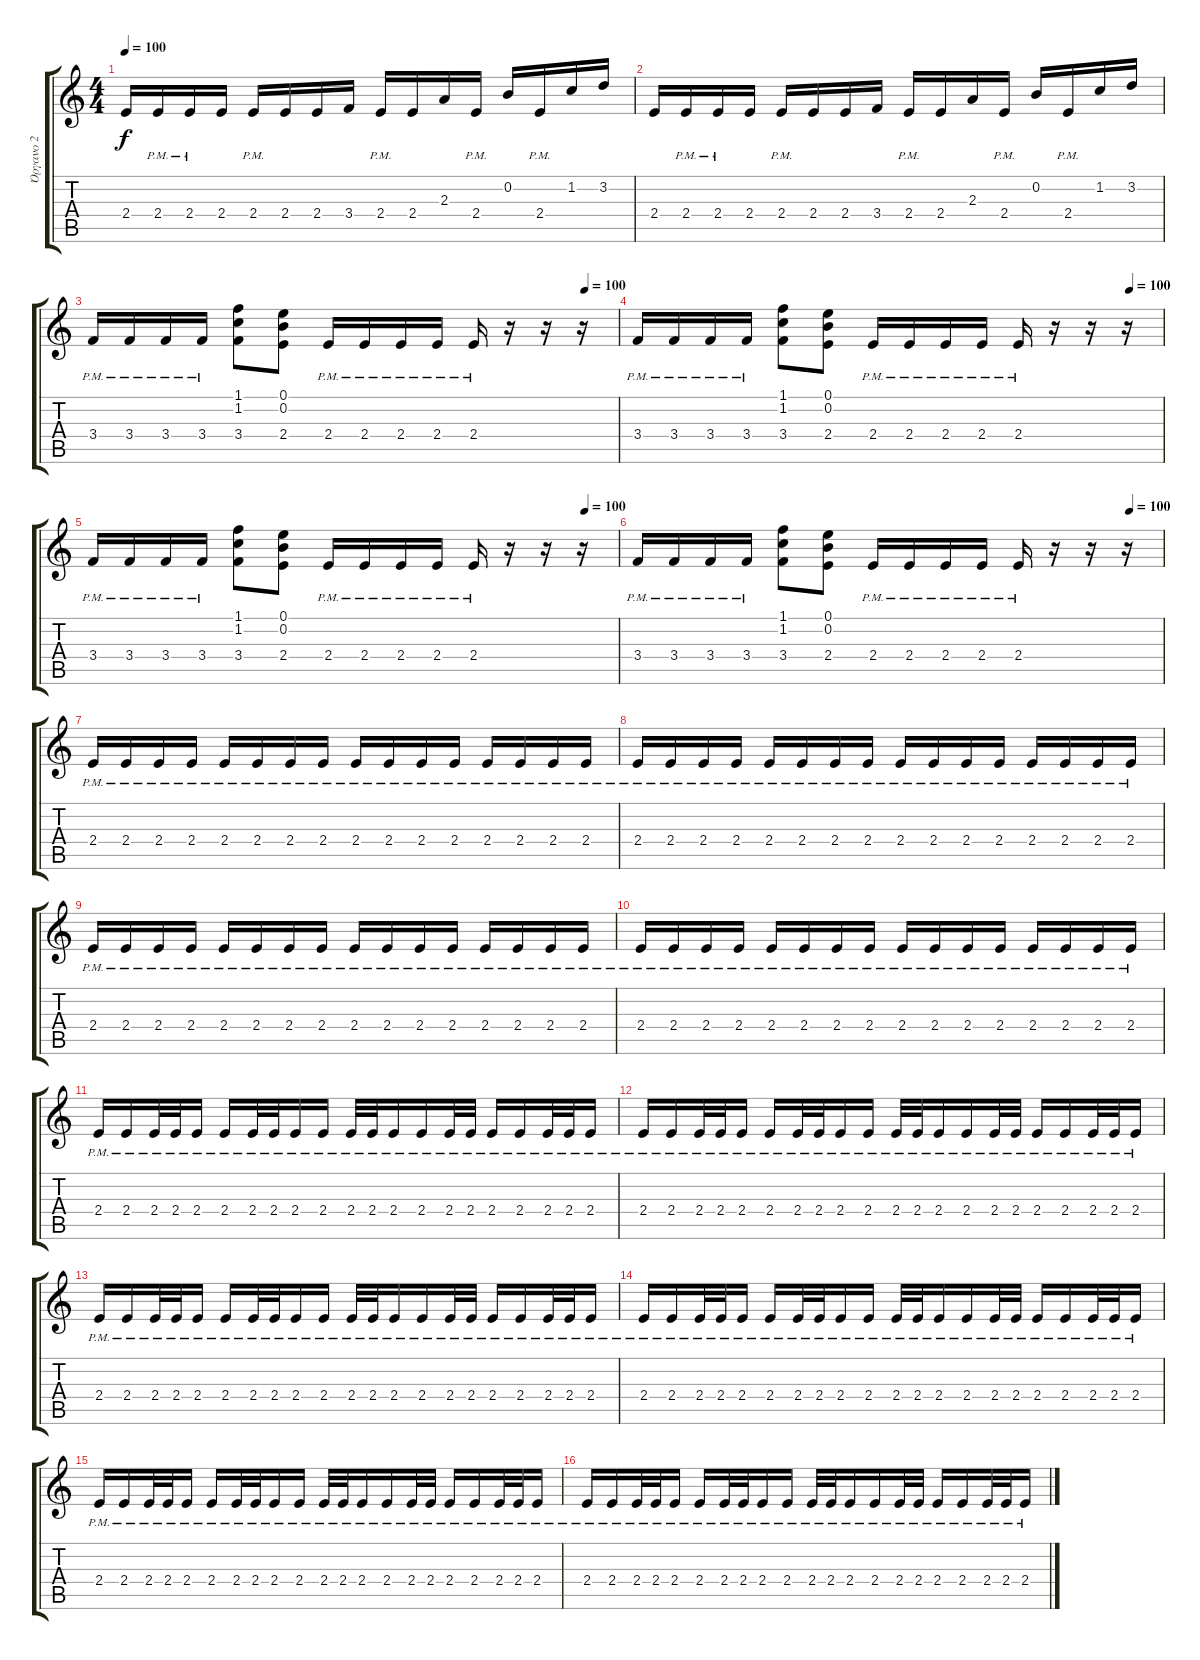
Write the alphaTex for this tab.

\track ("Όργανο 2" "Όργανο 2") {instrument distortionguitar}
\staff {score tabs}
\tuning (E4 B3 G3 D3 A2 E2) {hide}
\ts (4 4)
\tempo 100
\clef g2
\ks c
2.4.16{dy f} 2.4{pm}.16 2.4{pm}.16 2.4.16 2.4{pm}.16 2.4.16 2.4.16 3.4.16 2.4{pm}.16 2.4.16 2.3.16 2.4{pm}.16 0.2.16 2.4{pm}.16 1.2.16 3.2.16 |
2.4.16 2.4{pm}.16 2.4{pm}.16 2.4.16 2.4{pm}.16 2.4.16 2.4.16 3.4.16 2.4{pm}.16 2.4.16 2.3.16 2.4{pm}.16 0.2.16 2.4{pm}.16 1.2.16 3.2.16 |
\tempo (100 0.9375)
3.4{pm}.16 3.4{pm}.16 3.4{pm}.16 3.4{pm}.16 (1.1 1.2 3.4).8 (0.1 0.2 2.4).8 2.4{pm}.16 2.4{pm}.16 2.4{pm}.16 2.4{pm}.16 2.4{pm}.16 r.16 r.16 r.16 |
\tempo (100 0.9375)
3.4{pm}.16 3.4{pm}.16 3.4{pm}.16 3.4{pm}.16 (1.1 1.2 3.4).8 (0.1 0.2 2.4).8 2.4{pm}.16 2.4{pm}.16 2.4{pm}.16 2.4{pm}.16 2.4{pm}.16 r.16 r.16 r.16 |
\tempo (100 0.9375)
3.4{pm}.16 3.4{pm}.16 3.4{pm}.16 3.4{pm}.16 (1.1 1.2 3.4).8 (0.1 0.2 2.4).8 2.4{pm}.16 2.4{pm}.16 2.4{pm}.16 2.4{pm}.16 2.4{pm}.16 r.16 r.16 r.16 |
\tempo (100 0.9375)
3.4{pm}.16 3.4{pm}.16 3.4{pm}.16 3.4{pm}.16 (1.1 1.2 3.4).8 (0.1 0.2 2.4).8 2.4{pm}.16 2.4{pm}.16 2.4{pm}.16 2.4{pm}.16 2.4{pm}.16 r.16 r.16 r.16 |
2.4{pm}.16 2.4{pm}.16 2.4{pm}.16 2.4{pm}.16 2.4{pm}.16 2.4{pm}.16 2.4{pm}.16 2.4{pm}.16 2.4{pm}.16 2.4{pm}.16 2.4{pm}.16 2.4{pm}.16 2.4{pm}.16 2.4{pm}.16 2.4{pm}.16 2.4{pm}.16 |
2.4{pm}.16 2.4{pm}.16 2.4{pm}.16 2.4{pm}.16 2.4{pm}.16 2.4{pm}.16 2.4{pm}.16 2.4{pm}.16 2.4{pm}.16 2.4{pm}.16 2.4{pm}.16 2.4{pm}.16 2.4{pm}.16 2.4{pm}.16 2.4{pm}.16 2.4{pm}.16 |
2.4{pm}.16 2.4{pm}.16 2.4{pm}.16 2.4{pm}.16 2.4{pm}.16 2.4{pm}.16 2.4{pm}.16 2.4{pm}.16 2.4{pm}.16 2.4{pm}.16 2.4{pm}.16 2.4{pm}.16 2.4{pm}.16 2.4{pm}.16 2.4{pm}.16 2.4{pm}.16 |
2.4{pm}.16 2.4{pm}.16 2.4{pm}.16 2.4{pm}.16 2.4{pm}.16 2.4{pm}.16 2.4{pm}.16 2.4{pm}.16 2.4{pm}.16 2.4{pm}.16 2.4{pm}.16 2.4{pm}.16 2.4{pm}.16 2.4{pm}.16 2.4{pm}.16 2.4{pm}.16 |
2.4{pm}.16 2.4{pm}.16 2.4{pm}.32 2.4{pm}.32 2.4{pm}.16 2.4{pm}.16 2.4{pm}.32 2.4{pm}.32 2.4{pm}.16 2.4{pm}.16 2.4{pm}.32 2.4{pm}.32 2.4{pm}.16 2.4{pm}.16 2.4{pm}.32 2.4{pm}.32 2.4{pm}.16 2.4{pm}.16 2.4{pm}.32 2.4{pm}.32 2.4{pm}.16 |
2.4{pm}.16 2.4{pm}.16 2.4{pm}.32 2.4{pm}.32 2.4{pm}.16 2.4{pm}.16 2.4{pm}.32 2.4{pm}.32 2.4{pm}.16 2.4{pm}.16 2.4{pm}.32 2.4{pm}.32 2.4{pm}.16 2.4{pm}.16 2.4{pm}.32 2.4{pm}.32 2.4{pm}.16 2.4{pm}.16 2.4{pm}.32 2.4{pm}.32 2.4{pm}.16 |
2.4{pm}.16 2.4{pm}.16 2.4{pm}.32 2.4{pm}.32 2.4{pm}.16 2.4{pm}.16 2.4{pm}.32 2.4{pm}.32 2.4{pm}.16 2.4{pm}.16 2.4{pm}.32 2.4{pm}.32 2.4{pm}.16 2.4{pm}.16 2.4{pm}.32 2.4{pm}.32 2.4{pm}.16 2.4{pm}.16 2.4{pm}.32 2.4{pm}.32 2.4{pm}.16 |
2.4{pm}.16 2.4{pm}.16 2.4{pm}.32 2.4{pm}.32 2.4{pm}.16 2.4{pm}.16 2.4{pm}.32 2.4{pm}.32 2.4{pm}.16 2.4{pm}.16 2.4{pm}.32 2.4{pm}.32 2.4{pm}.16 2.4{pm}.16 2.4{pm}.32 2.4{pm}.32 2.4{pm}.16 2.4{pm}.16 2.4{pm}.32 2.4{pm}.32 2.4{pm}.16 |
2.4{pm}.16 2.4{pm}.16 2.4{pm}.32 2.4{pm}.32 2.4{pm}.16 2.4{pm}.16 2.4{pm}.32 2.4{pm}.32 2.4{pm}.16 2.4{pm}.16 2.4{pm}.32 2.4{pm}.32 2.4{pm}.16 2.4{pm}.16 2.4{pm}.32 2.4{pm}.32 2.4{pm}.16 2.4{pm}.16 2.4{pm}.32 2.4{pm}.32 2.4{pm}.16 |
2.4{pm}.16 2.4{pm}.16 2.4{pm}.32 2.4{pm}.32 2.4{pm}.16 2.4{pm}.16 2.4{pm}.32 2.4{pm}.32 2.4{pm}.16 2.4{pm}.16 2.4{pm}.32 2.4{pm}.32 2.4{pm}.16 2.4{pm}.16 2.4{pm}.32 2.4{pm}.32 2.4{pm}.16 2.4{pm}.16 2.4{pm}.32 2.4{pm}.32 2.4{pm}.16
